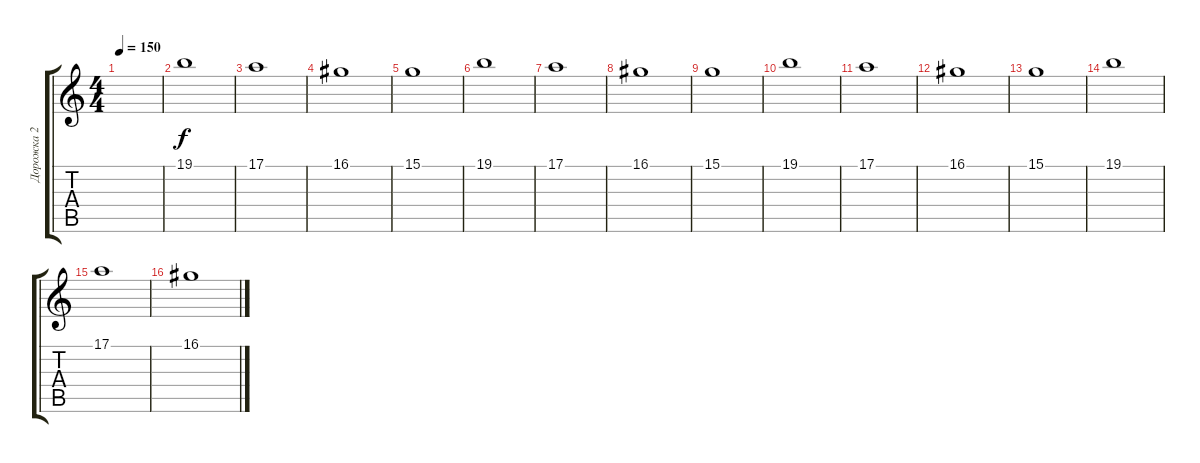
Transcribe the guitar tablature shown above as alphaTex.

\track ("Дорожка 2" "Дорожка 2") {instrument stringensemble1}
\staff {score tabs}
\tuning (E4 B3 G3 D3 A2 E2) {hide}
\ts (4 4)
\tempo 150
\clef g2
\ks c
|
19.1.1 |
17.1.1 |
16.1.1 |
15.1.1 |
19.1.1 |
17.1.1 |
16.1.1 |
15.1.1 |
19.1.1 |
17.1.1 |
16.1.1 |
15.1.1 |
19.1.1 |
17.1.1 |
16.1.1
